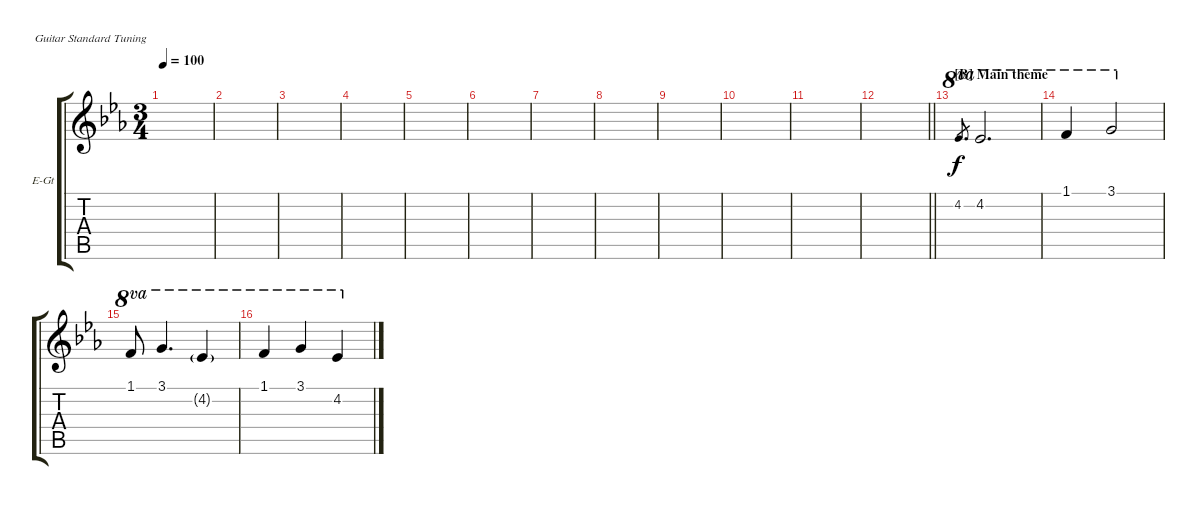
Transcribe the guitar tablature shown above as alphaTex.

\defaultSystemsLayout 4
\bracketExtendMode groupsimilarinstruments
\firstSystemTrackNameOrientation horizontal
\otherSystemsTrackNameOrientation horizontal
\track ("Electric Guitar" "E-Gt") {instrument overdrivenguitar}
\staff {score tabs}
\tuning (E4 B3 G3 D3 A2 E2)
\ts (3 4)
\tempo 100
\clef g2
\scale
0.333333
\ks cminor
|
\scale
0.333333 |
\scale
0.333333 |
\scale
0.333333 |
\scale
0.333333 |
\scale
0.333333 |
\scale
0.333333 |
\scale
0.333333 |
\scale
0.333333 |
\scale
0.333333 |
\scale
0.333333 |
\scale
0.333333
\barLineRight lightlight
|
\section ("B" "Main theme")
\scale
0.333333 4.2.8{d ot 8va gr} 4.2.2{d ot 8va} |
\scale
0.333333 1.1.4{ot 8va} 3.1.2{ot 8va} |
\scale
0.333333 1.1.8{ot 8va} 3.1.4{d ot 8va} 4.2{g}.4{ot 8va} |
\scale
0.333333 1.1.4{ot 8va} 3.1.4{ot 8va} 4.2.4{ot 8va}
